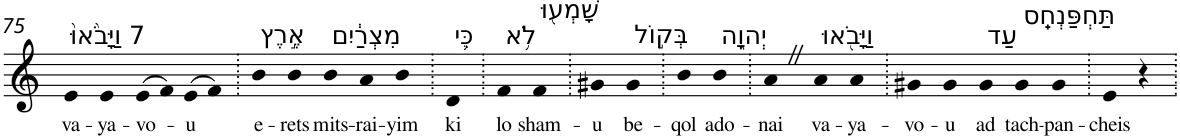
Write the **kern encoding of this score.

**kern	**text
*part1	*part1
*staff1	*staff1
*I"Piano	*
*I'Pno	*
!!LO:PB:g=z
*clefG2	*
*k[]	*
=75	=75
!LO:TX:a:t=7 וַיָּבֹ֙אוּ֙	!
!	!LO:LY:b
4e	va-
!	!LO:LY:b
4e	-ya-
!	!LO:LY:b
(>8e	-vo-
8f)	.
!	!LO:LY:b
(>8e	-u
8f)	.
=76.	=76.
!LO:TX:a:t=אֶ֣רֶץ	!
!	!LO:LY:b
4b	e-
!	!LO:LY:b
4b	-rets
!LO:TX:a:t=מִצְרַ֔יִם	!
!	!LO:LY:b
4b	mits-
!	!LO:LY:b
4a	-rai-
!	!LO:LY:b
4b	-yim
=77.	=77.
!LO:TX:a:t=כִּ֛י	!
!	!LO:LY:b
4d	ki
=78.	=78.
!LO:TX:a:t=לֹ֥א	!
!	!LO:LY:b
4f	lo
!LO:TX:a:t=שָׁמְע֖וּ	!
!	!LO:LY:b
4f	sham-
=79.	=79.
!	!LO:LY:b
4g#X	-u
!LO:TX:a:t=בְּק֣וֹל	!
!	!LO:LY:b
4g#	be-
=80.	=80.
!	!LO:LY:b
4b	-qol
!LO:TX:a:t=יְהוָ֑ה	!
!	!LO:LY:b
4b	ado-
=81.	=81.
!	!LO:LY:b
4aZ	-nai
!LO:TX:a:t=וַיָּבֹ֖אוּ	!
!	!LO:LY:b
4a	va-
!	!LO:LY:b
4a	-ya-
=82.	=82.
!	!LO:LY:b
4g#X	-vo-
!	!LO:LY:b
4g#	-u
!LO:TX:a:t=עַד	!
!	!LO:LY:b
4g#	ad
!LO:TX:a:t=תַּחְפַּנְחֵֽס	!
!	!LO:LY:b
4g#	tach-
!	!LO:LY:b
4g#	-pan-
=83.	=83.
!	!LO:LY:b
4e	-cheis
4r	.
=.	=.
*-	*-
